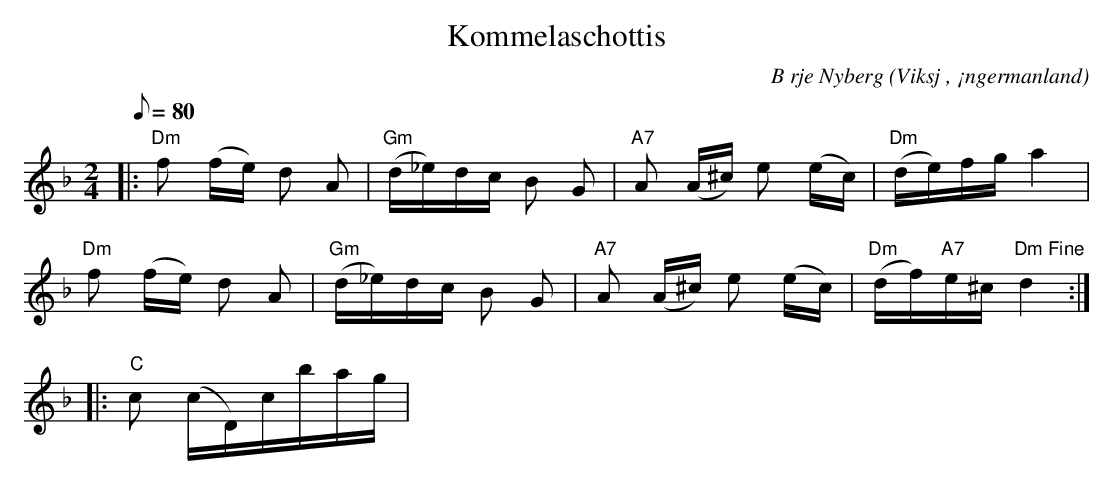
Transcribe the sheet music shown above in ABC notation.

X:1
T:Kommelaschottis
C:B rje Nyberg
O:Viksj , ¡ngermanland
M:2/4
L:1/8
Q:80
K:Dm
|: "Dm"f (f/2e/2) d A | "Gm"(d/2_e/2)d/2c/2 B G | "A7"A (A/2^c/2) e (e/2c/2) |"Dm"(d/2e/2)f/2g/2 a2 |
"Dm"f (f/2e/2) d A | "Gm" (d/2_e/2)d/2c/2 B G | "A7"A (A/2^c/2) e (e/2c/2) | "Dm"(d/2f/2)"A7"e/2^c/2 "Dm Fine"d2::
"C"c (c/2D/2)c/2b/2a/2g/2 |
